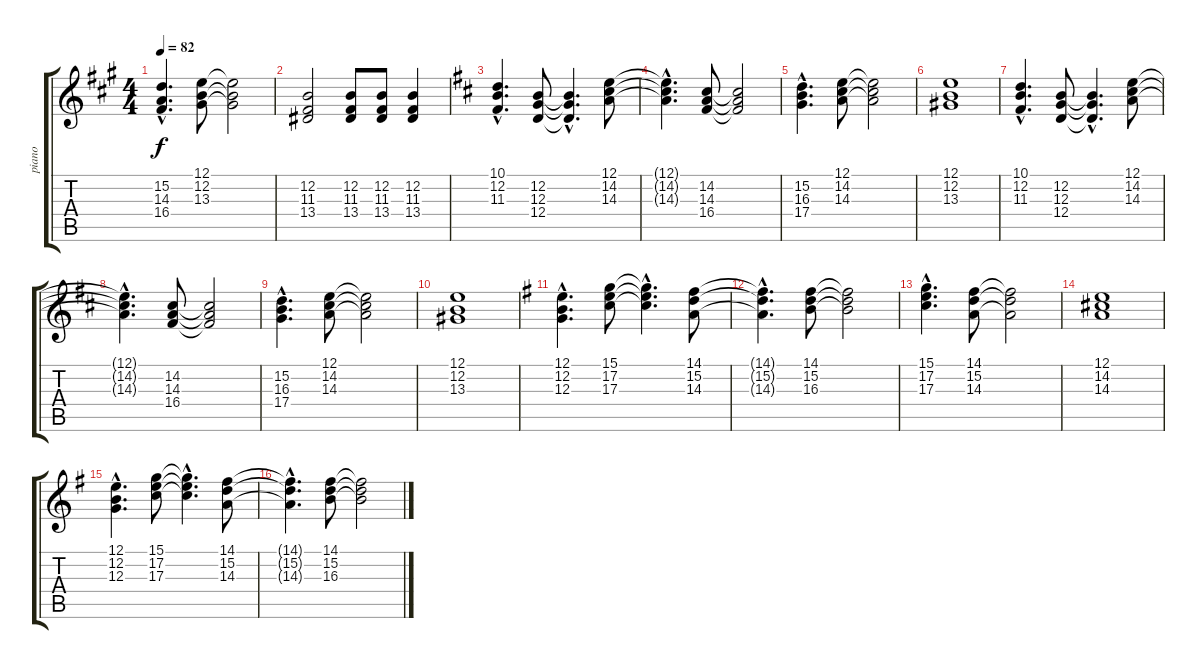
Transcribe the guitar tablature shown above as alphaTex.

\track ("piano" "piano") {instrument brightacousticpiano}
\staff {score tabs}
\tuning (E4 B3 G3 D3 A2 E2) {hide}
\ts (4 4)
\tempo 82
\clef g2
\ks a
(15.2{hac} 14.3{hac} 16.4{hac}).4{d dy f} (12.1 12.2 13.3).8 (12.1{t} 12.2{t} 13.3{t}).2 |
(12.2 11.3 13.4).2 (12.2 11.3 13.4).8 (12.2 11.3 13.4).8 (12.2 11.3 13.4).4 |
\ks d
(10.1{hac} 12.2{hac} 11.3{hac}).4{d} (12.2 12.3 12.4).8 (12.2{hac t} 12.3{hac t} 12.4{hac t}).4{d} (12.1 14.2 14.3).8 |
(12.1{hac t} 14.2{hac t} 14.3{hac t}).4{d} (14.2 14.3 16.4).8 (14.2{t} 14.3{t} 16.4{t}).2 |
(15.2{hac} 16.3{hac} 17.4{hac}).4{d} (12.1 14.2 14.3).8 (12.1{t} 14.2{t} 14.3{t}).2 |
(12.1 12.2 13.3).1 |
(10.1{hac} 12.2{hac} 11.3{hac}).4{d} (12.2 12.3 12.4).8 (12.2{hac t} 12.3{hac t} 12.4{hac t}).4{d} (12.1 14.2 14.3).8 |
(12.1{hac t} 14.2{hac t} 14.3{hac t}).4{d} (14.2 14.3 16.4).8 (14.2{t} 14.3{t} 16.4{t}).2 |
(15.2{hac} 16.3{hac} 17.4{hac}).4{d} (12.1 14.2 14.3).8 (12.1{t} 14.2{t} 14.3{t}).2 |
(12.1 12.2 13.3).1 |
\ks g
(12.1{hac} 12.2{hac} 12.3{hac}).4{d} (15.1 17.2 17.3).8 (15.1{hac t} 17.2{hac t} 17.3{hac t}).4{d} (14.1 15.2 14.3).8 |
(14.1{hac t} 15.2{hac t} 14.3{hac t}).4{d} (14.1 15.2 16.3).8 (14.1{t} 15.2{t} 16.3{t}).2 |
(15.1{hac} 17.2{hac} 17.3{hac}).4{d} (14.1 15.2 14.3).8 (14.1{t} 15.2{t} 14.3{t}).2 |
(12.1 14.2 14.3).1 |
(12.1{hac} 12.2{hac} 12.3{hac}).4{d} (15.1 17.2 17.3).8 (15.1{hac t} 17.2{hac t} 17.3{hac t}).4{d} (14.1 15.2 14.3).8 |
(14.1{hac t} 15.2{hac t} 14.3{hac t}).4{d} (14.1 15.2 16.3).8 (14.1{t} 15.2{t} 16.3{t}).2
